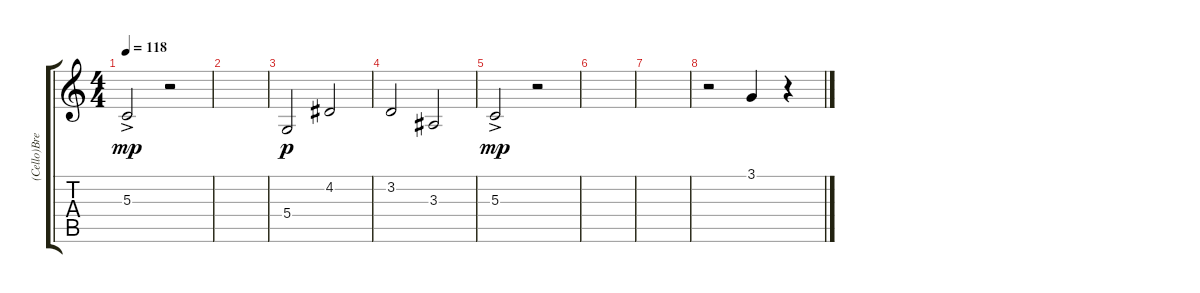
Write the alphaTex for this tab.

\track ("(Cello)Brent Kutzle" "(Cello)Bre") {instrument cello}
\staff {score tabs}
\tuning (E4 B3 G3 D3 A2 E2) {hide}
\ts (4 4)
\tempo 118
\clef g2
\ks c
5.3{ac}.2{dy mp} r.2 |
|
5.4.2{dy p} 4.2.2 |
3.2.2 3.3.2 |
5.3{ac}.2{dy mp} r.2 |
|
|
r.2 3.1.4 r.4
